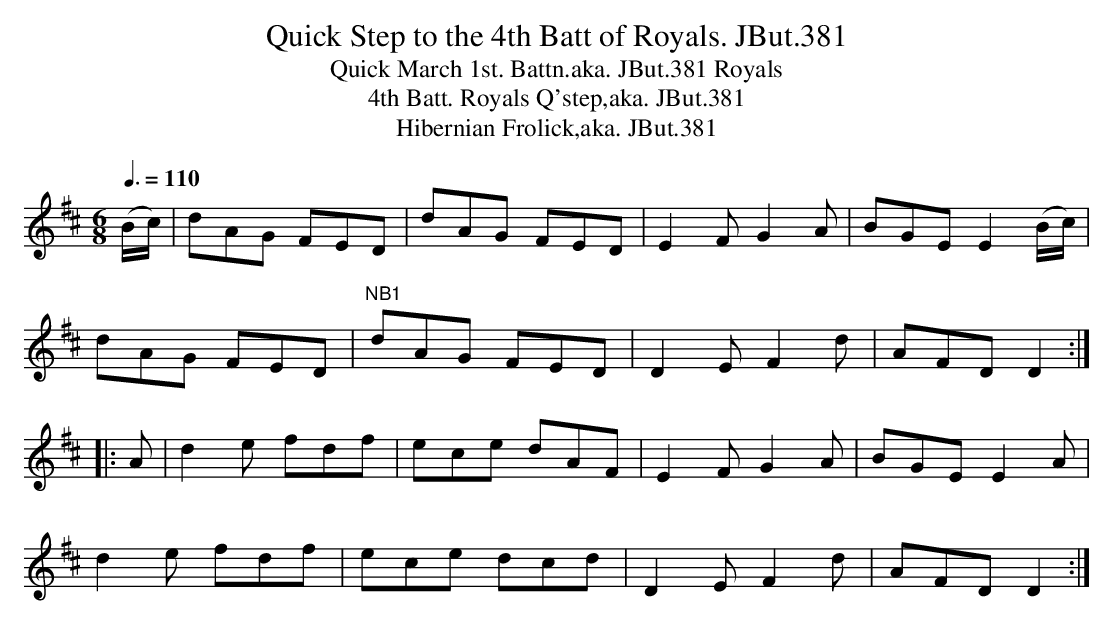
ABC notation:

X:1
T:Quick Step to the 4th Batt of Royals. JBut.381
T:Quick March 1st. Battn.aka. JBut.381 Royals
T:4th Batt. Royals Q'step,aka. JBut.381
T:Hibernian Frolick,aka. JBut.381
M:6/8
L:1/8
Q:3/8=110
K:D
(B/c/)|dAG FED|dAG FED|E2F G2A|BGE E2(B/c/)|
dAG FED|"NB1"dAG FED|D2E F2d|AFD D2:|
|:A|d2e fdf|ece dAF|E2F G2A|BGE E2A|
d2e fdf|ece dcd|D2E F2d|AFD D2:|
